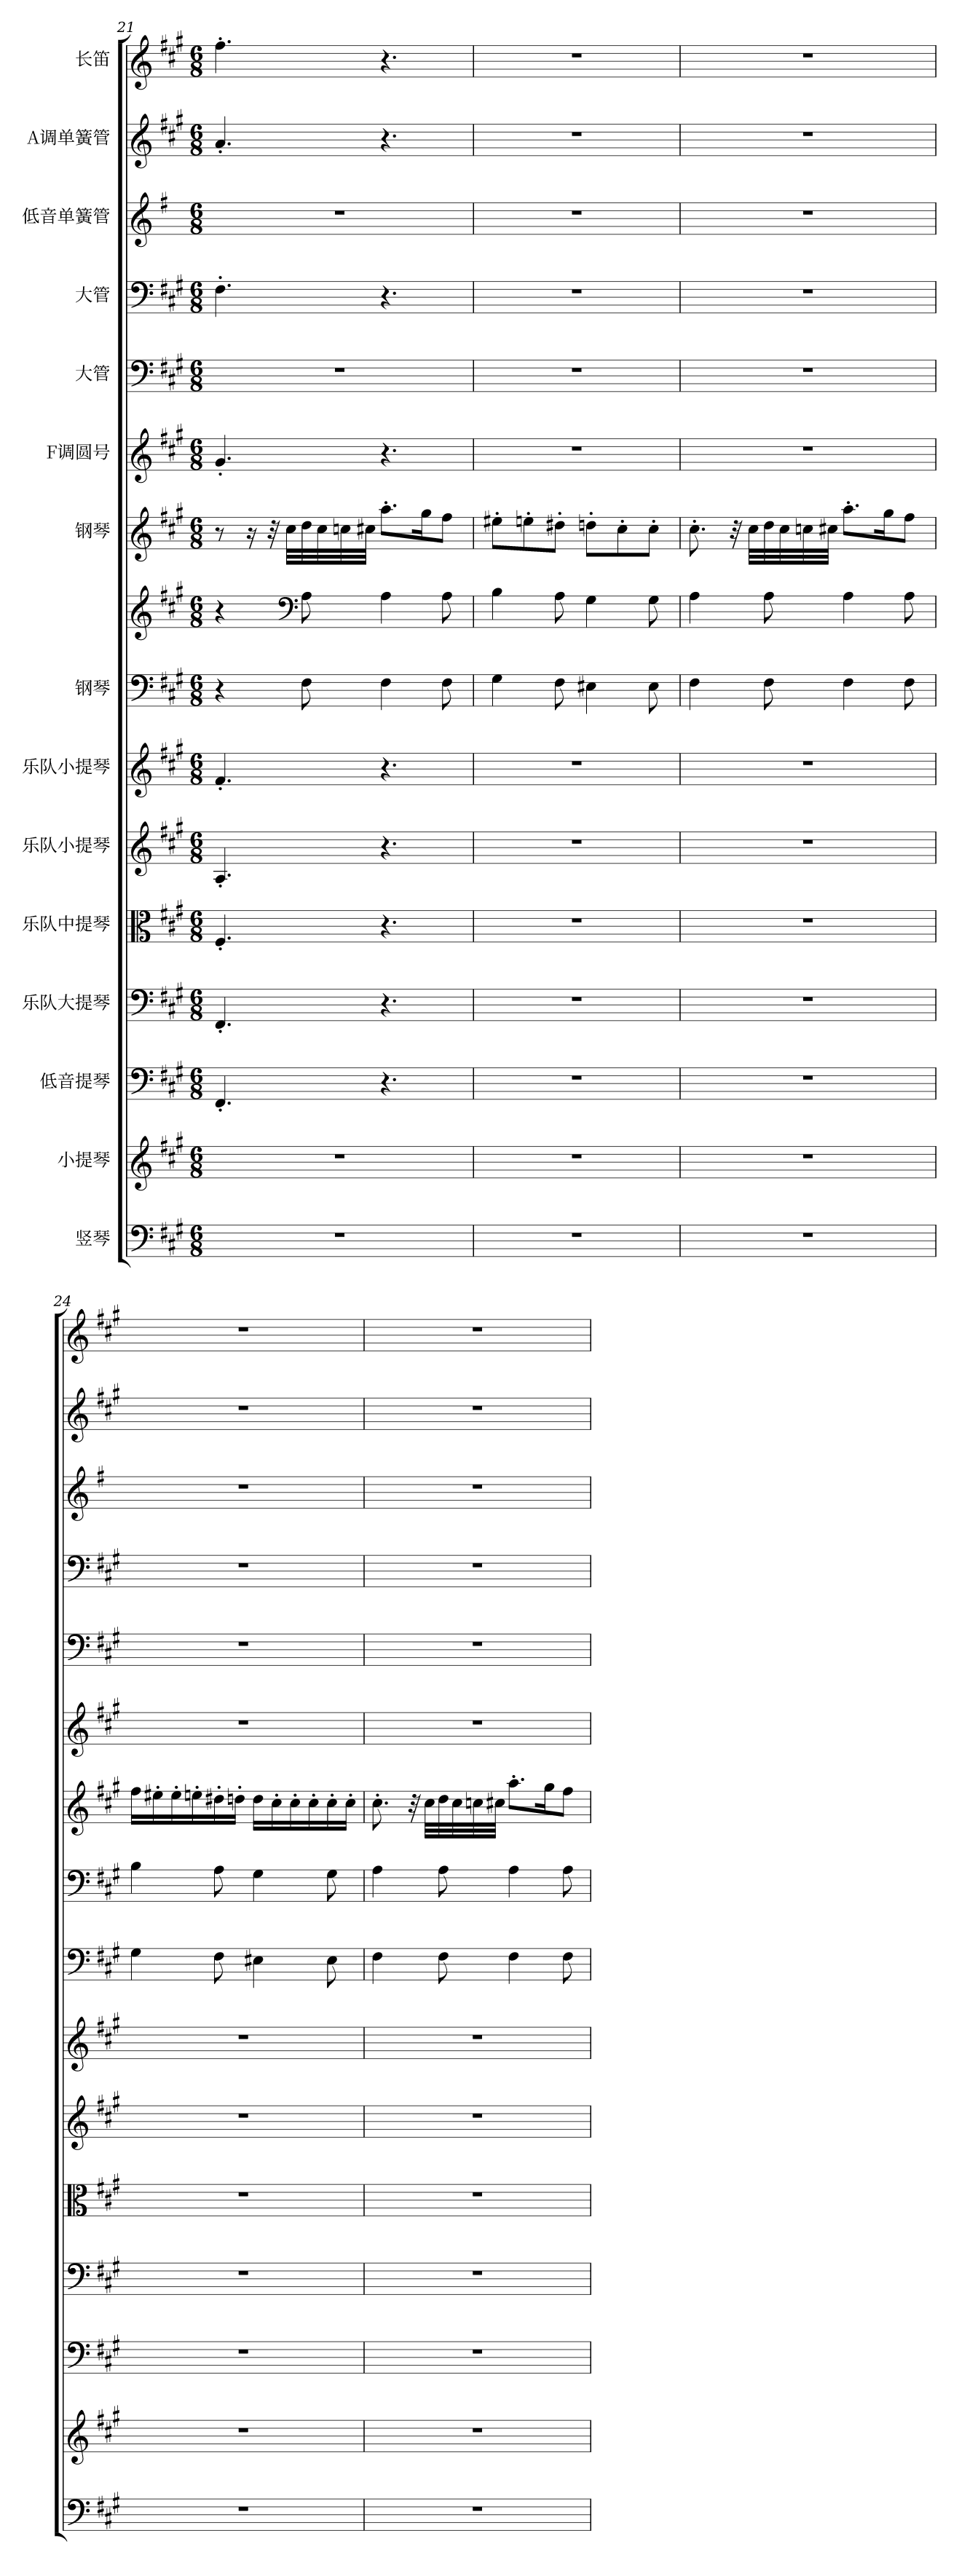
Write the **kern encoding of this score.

**kern	**kern	**kern	**kern	**kern	**kern	**kern	**kern	**kern	**kern	**kern	**kern	**kern	**kern	**kern	**kern
*part15	*part14	*part13	*part12	*part11	*part10	*part9	*part8	*part8	*part7	*part6	*part5	*part4	*part3	*part2	*part1
*staff16	*staff15	*staff14	*staff13	*staff12	*staff11	*staff10	*staff9	*staff8	*staff7	*staff6	*staff5	*staff4	*staff3	*staff2	*staff1
*I"竖琴	*I"小提琴	*I"低音提琴	*I"乐队大提琴	*I"乐队中提琴	*I"乐队小提琴	*I"乐队小提琴	*I"钢琴	*	*I"钢琴	*I"F调圆号	*I"大管	*I"大管	*I"低音单簧管	*I"A调单簧管	*I"长笛
*clefF4	*clefG2	*clefF4	*clefF4	*clefC3	*clefG2	*clefG2	*clefF4	*clefG2	*clefG2	*clefG2	*clefF4	*clefF4	*clefG2	*clefG2	*clefG2
*	*	*ITrd7c12	*	*	*	*	*	*	*	*ITrd4c7	*	*	*ITrd8c14	*ITrd2c3	*
*k[f#c#g#]	*k[f#c#g#]	*k[f#c#g#]	*k[f#c#g#]	*k[f#c#g#]	*k[f#c#g#]	*k[f#c#g#]	*k[f#c#g#]	*k[f#c#g#]	*k[f#c#g#]	*k[f#c#]	*k[f#c#g#]	*k[f#c#g#]	*k[f#]	*k[f#c#g#d#a#e#]	*k[f#c#g#]
*M6/8	*M6/8	*M6/8	*M6/8	*M6/8	*M6/8	*M6/8	*M6/8	*M6/8	*M6/8	*M6/8	*M6/8	*M6/8	*M6/8	*M6/8	*M6/8
=21	=21	=21	=21	=21	=21	=21	=21	=21	=21	=21	=21	=21	=21	=21	=21
2.r	2.r	4.FFF#'/	4.FF#'/	4.F#'/	4.A'/	4.f#'/	4r	4r	8r	4.c#'/	2.r	4.F#'\	2.r	4.f#'/	4.ff#'\
.	.	.	.	.	.	.	.	.	16r	.	.	.	.	.	.
.	.	.	.	.	.	.	.	.	32r	.	.	.	.	.	.
.	.	.	.	.	.	.	.	.	32cc#\LLL	.	.	.	.	.	.
*	*	*	*	*	*	*	*	*clefF4	*	*	*	*	*	*	*
.	.	.	.	.	.	.	8F#\	8A\	32dd\	.	.	.	.	.	.
.	.	.	.	.	.	.	.	.	32cc#\	.	.	.	.	.	.
.	.	.	.	.	.	.	.	.	32ccn\	.	.	.	.	.	.
.	.	.	.	.	.	.	.	.	32cc#X\JJJ	.	.	.	.	.	.
.	.	4.r	4.r	4.r	4.r	4.r	4F#\	4A\	8.aa'\L	4.r	.	4.r	.	4.r	4.r
.	.	.	.	.	.	.	.	.	16gg#\K	.	.	.	.	.	.
.	.	.	.	.	.	.	8F#\	8A\	8ff#\J	.	.	.	.	.	.
=22	=22	=22	=22	=22	=22	=22	=22	=22	=22	=22	=22	=22	=22	=22	=22
2.r	2.r	2.r	2.r	2.r	2.r	2.r	4G#\	4B\	8ee#X'\L	2.r	2.r	2.r	2.r	2.r	2.r
.	.	.	.	.	.	.	.	.	8een'\	.	.	.	.	.	.
.	.	.	.	.	.	.	8F#\	8A\	8dd#X'\J	.	.	.	.	.	.
.	.	.	.	.	.	.	4E#X\	4G#\	8ddn'\L	.	.	.	.	.	.
.	.	.	.	.	.	.	.	.	8cc#'\	.	.	.	.	.	.
.	.	.	.	.	.	.	8E#\	8G#\	8cc#'\J	.	.	.	.	.	.
!!LO:PB:g=z
=23	=23	=23	=23	=23	=23	=23	=23	=23	=23	=23	=23	=23	=23	=23	=23
2.r	2.r	2.r	2.r	2.r	2.r	2.r	4F#\	4A\	8.cc#'\	2.r	2.r	2.r	2.r	2.r	2.r
.	.	.	.	.	.	.	.	.	32r	.	.	.	.	.	.
.	.	.	.	.	.	.	.	.	32cc#\LLL	.	.	.	.	.	.
.	.	.	.	.	.	.	8F#\	8A\	32dd\	.	.	.	.	.	.
.	.	.	.	.	.	.	.	.	32cc#\	.	.	.	.	.	.
.	.	.	.	.	.	.	.	.	32ccn\	.	.	.	.	.	.
.	.	.	.	.	.	.	.	.	32cc#X\JJJ	.	.	.	.	.	.
.	.	.	.	.	.	.	4F#\	4A\	8.aa'\L	.	.	.	.	.	.
.	.	.	.	.	.	.	.	.	16gg#\K	.	.	.	.	.	.
.	.	.	.	.	.	.	8F#\	8A\	8ff#\J	.	.	.	.	.	.
=24	=24	=24	=24	=24	=24	=24	=24	=24	=24	=24	=24	=24	=24	=24	=24
2.r	2.r	2.r	2.r	2.r	2.r	2.r	4G#\	4B\	16ff#\LL	2.r	2.r	2.r	2.r	2.r	2.r
.	.	.	.	.	.	.	.	.	16ee#X'\	.	.	.	.	.	.
.	.	.	.	.	.	.	.	.	16ee#'\	.	.	.	.	.	.
.	.	.	.	.	.	.	.	.	16een'\	.	.	.	.	.	.
.	.	.	.	.	.	.	8F#\	8A\	16dd#X'\	.	.	.	.	.	.
.	.	.	.	.	.	.	.	.	16ddn'\JJ	.	.	.	.	.	.
.	.	.	.	.	.	.	4E#X\	4G#\	16dd\LL	.	.	.	.	.	.
.	.	.	.	.	.	.	.	.	16cc#'\	.	.	.	.	.	.
.	.	.	.	.	.	.	.	.	16cc#'\	.	.	.	.	.	.
.	.	.	.	.	.	.	.	.	16cc#'\	.	.	.	.	.	.
.	.	.	.	.	.	.	8E#\	8G#\	16cc#'\	.	.	.	.	.	.
.	.	.	.	.	.	.	.	.	16cc#'\JJ	.	.	.	.	.	.
=25	=25	=25	=25	=25	=25	=25	=25	=25	=25	=25	=25	=25	=25	=25	=25
2.r	2.r	2.r	2.r	2.r	2.r	2.r	4F#\	4A\	8.cc#'\	2.r	2.r	2.r	2.r	2.r	2.r
.	.	.	.	.	.	.	.	.	32r	.	.	.	.	.	.
.	.	.	.	.	.	.	.	.	32cc#\LLL	.	.	.	.	.	.
.	.	.	.	.	.	.	8F#\	8A\	32dd\	.	.	.	.	.	.
.	.	.	.	.	.	.	.	.	32cc#\	.	.	.	.	.	.
.	.	.	.	.	.	.	.	.	32ccn\	.	.	.	.	.	.
.	.	.	.	.	.	.	.	.	32cc#X\JJJ	.	.	.	.	.	.
.	.	.	.	.	.	.	4F#\	4A\	8.aa'\L	.	.	.	.	.	.
.	.	.	.	.	.	.	.	.	16gg#\K	.	.	.	.	.	.
.	.	.	.	.	.	.	8F#\	8A\	8ff#\J	.	.	.	.	.	.
=	=	=	=	=	=	=	=	=	=	=	=	=	=	=	=
*-	*-	*-	*-	*-	*-	*-	*-	*-	*-	*-	*-	*-	*-	*-	*-
